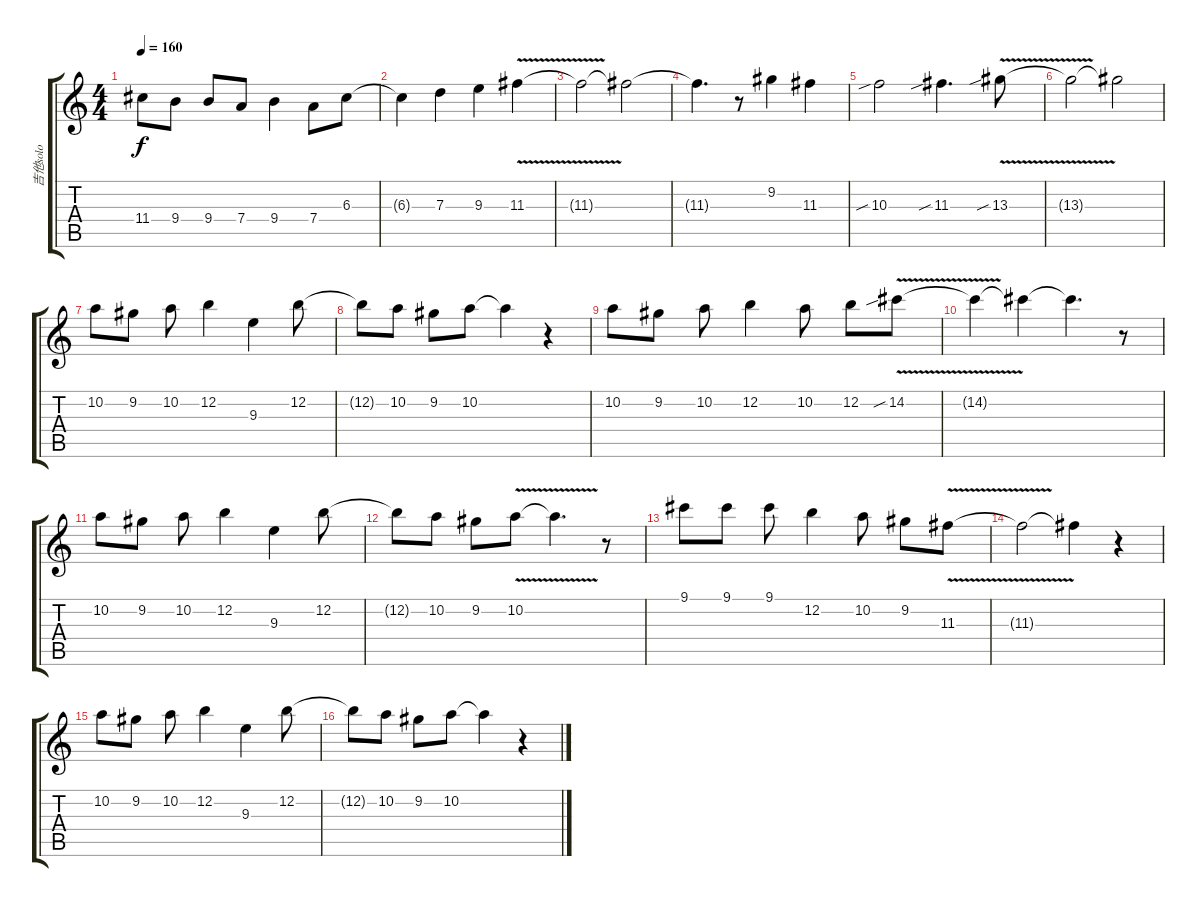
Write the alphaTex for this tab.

\track ("吉他solo" "吉他solo") {instrument distortionguitar}
\staff {score tabs}
\tuning (E4 B3 G3 D3 A2 E2) {hide}
\ts (4 4)
\tempo 160
\clef g2
\ks c
11.4{t}.8{dy f} 9.4.8 9.4.8 7.4.8 9.4.4 7.4.8 6.3.8 |
6.3{t}.4 7.3.4 9.3.4 11.3{v}.4 |
11.3{t}.2 11.3{t}.2 |
11.3{t}.4{d} r.8 9.2.4 11.3.4 |
10.3{sib}.2 11.3{sib}.4{d} 13.3{v sib}.8 |
13.3{t}.2 13.3{t}.2 |
10.2.8 9.2.8 10.2.8 12.2.4 9.3.4 12.2.8 |
12.2{t}.8 10.2.8 9.2.8 10.2.8 10.2{t}.4 r.4 |
10.2.8 9.2.8 10.2.8 12.2.4 10.2.8 12.2.8 14.2{v sib}.8 |
14.2{t}.4 14.2{t}.4 14.2{t}.4{d} r.8 |
10.2.8 9.2.8 10.2.8 12.2.4 9.3.4 12.2.8 |
12.2{t}.8 10.2.8 9.2.8 10.2{v}.8 10.2{t}.4{d} r.8 |
9.1.8 9.1.8 9.1.8 12.2.4 10.2.8 9.2.8 11.3{v}.8 |
11.3{t}.2 11.3{t}.4 r.4 |
10.2.8 9.2.8 10.2.8 12.2.4 9.3.4 12.2.8 |
12.2{t}.8 10.2.8 9.2.8 10.2.8 10.2{t}.4 r.4
